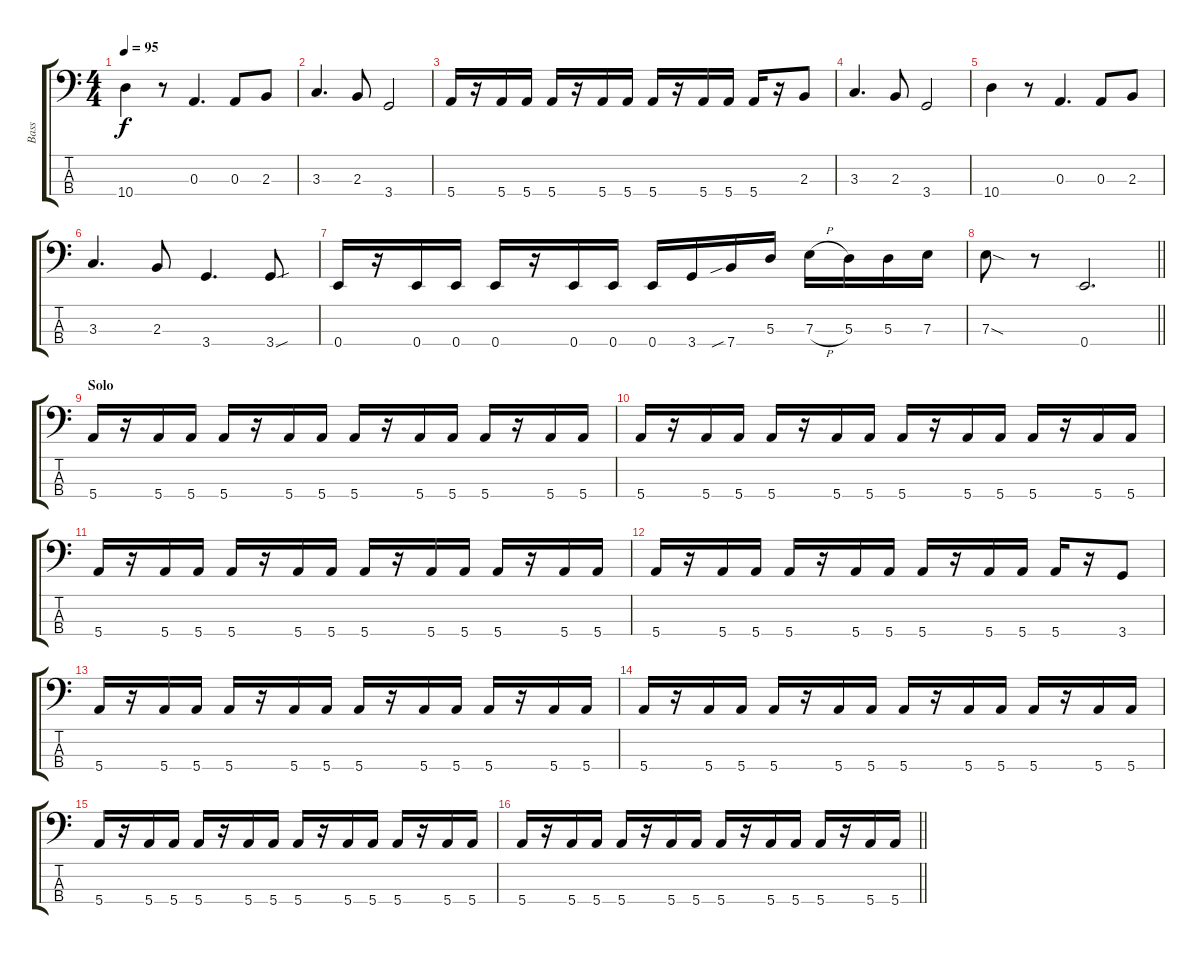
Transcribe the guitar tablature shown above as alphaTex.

\track ("Bass" "Bass") {instrument electricbassfinger}
\staff {score tabs}
\tuning (G2 D2 A1 E1) {hide}
\ts (4 4)
\tempo 95
\clef f4
\ks aminor
10.4.4{dy f} r.8 0.3.4{d} 0.3.8 2.3.8 |
3.3.4{d} 2.3.8 3.4.2 |
5.4.16 r.16 5.4.16 5.4.16 5.4.16 r.16 5.4.16 5.4.16 5.4.16 r.16 5.4.16 5.4.16 5.4.16 r.16 2.3.8 |
3.3.4{d} 2.3.8 3.4.2 |
10.4.4 r.8 0.3.4{d} 0.3.8 2.3.8 |
3.3.4{d} 2.3.8 3.4.4{d} 3.4{sou}.8 |
0.4.16 r.16 0.4.16 0.4.16 0.4.16 r.16 0.4.16 0.4.16 0.4.16 3.4.16 7.4{sib}.16 5.3.16 7.3{h}.16 5.3.16 5.3.16 7.3.16 |
\barLineRight lightlight
7.3{sod}.8 r.8 0.4.2{d} |
\section ("" "Solo")
5.4.16 r.16 5.4.16 5.4.16 5.4.16 r.16 5.4.16 5.4.16 5.4.16 r.16 5.4.16 5.4.16 5.4.16 r.16 5.4.16 5.4.16 |
5.4.16 r.16 5.4.16 5.4.16 5.4.16 r.16 5.4.16 5.4.16 5.4.16 r.16 5.4.16 5.4.16 5.4.16 r.16 5.4.16 5.4.16 |
5.4.16 r.16 5.4.16 5.4.16 5.4.16 r.16 5.4.16 5.4.16 5.4.16 r.16 5.4.16 5.4.16 5.4.16 r.16 5.4.16 5.4.16 |
5.4.16 r.16 5.4.16 5.4.16 5.4.16 r.16 5.4.16 5.4.16 5.4.16 r.16 5.4.16 5.4.16 5.4.16 r.16 3.4.8 |
5.4.16 r.16 5.4.16 5.4.16 5.4.16 r.16 5.4.16 5.4.16 5.4.16 r.16 5.4.16 5.4.16 5.4.16 r.16 5.4.16 5.4.16 |
5.4.16 r.16 5.4.16 5.4.16 5.4.16 r.16 5.4.16 5.4.16 5.4.16 r.16 5.4.16 5.4.16 5.4.16 r.16 5.4.16 5.4.16 |
5.4.16 r.16 5.4.16 5.4.16 5.4.16 r.16 5.4.16 5.4.16 5.4.16 r.16 5.4.16 5.4.16 5.4.16 r.16 5.4.16 5.4.16 |
\barLineRight lightlight
5.4.16 r.16 5.4.16 5.4.16 5.4.16 r.16 5.4.16 5.4.16 5.4.16 r.16 5.4.16 5.4.16 5.4.16 r.16 5.4.16 5.4.16
